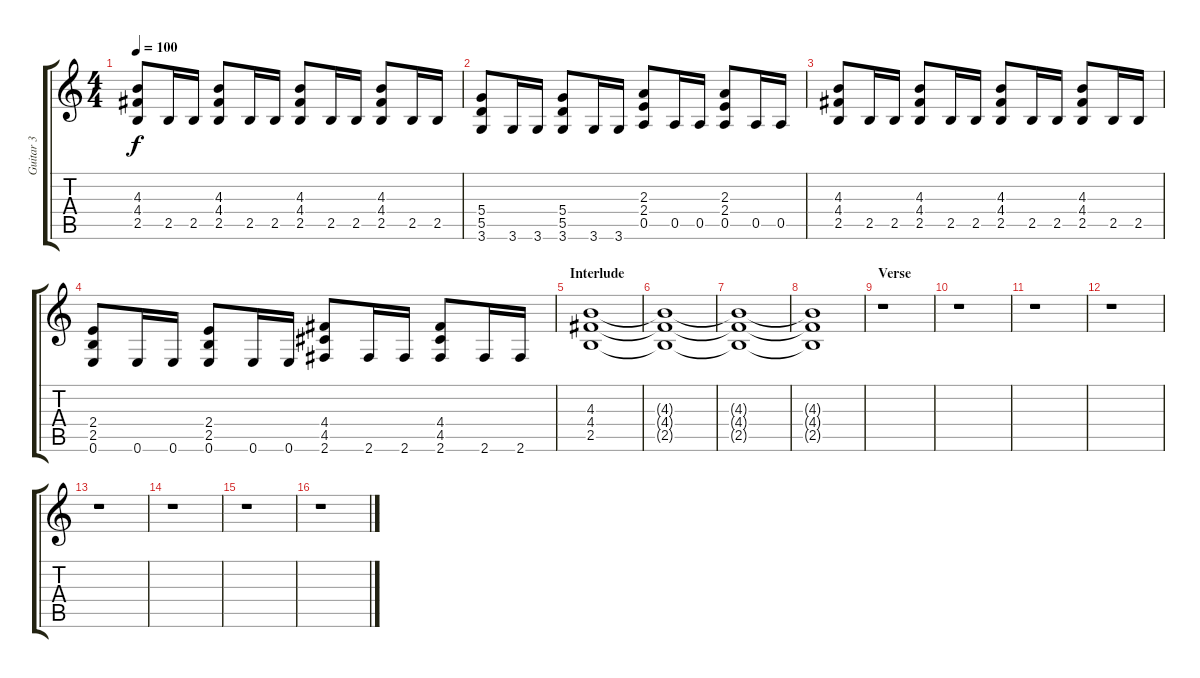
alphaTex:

\track ("Guitar 3" "Guitar 3") {instrument distortionguitar}
\staff {score tabs}
\tuning (E4 B3 G3 D3 A2 E2) {hide}
\ts (4 4)
\tempo 100
\clef g2
\ks c
(4.3 4.4 2.5).8{dy f} 2.5.16 2.5.16 (4.3 4.4 2.5).8 2.5.16 2.5.16 (4.3 4.4 2.5).8 2.5.16 2.5.16 (4.3 4.4 2.5).8 2.5.16 2.5.16 |
(5.4 5.5 3.6).8 3.6.16 3.6.16 (5.4 5.5 3.6).8 3.6.16 3.6.16 (2.3 2.4 0.5).8 0.5.16 0.5.16 (2.3 2.4 0.5).8 0.5.16 0.5.16 |
(4.3 4.4 2.5).8 2.5.16 2.5.16 (4.3 4.4 2.5).8 2.5.16 2.5.16 (4.3 4.4 2.5).8 2.5.16 2.5.16 (4.3 4.4 2.5).8 2.5.16 2.5.16 |
(2.4 2.5 0.6).8 0.6.16 0.6.16 (2.4 2.5 0.6).8 0.6.16 0.6.16 (4.4 4.5 2.6).8 2.6.16 2.6.16 (4.4 4.5 2.6).8 2.6.16 2.6.16 |
\section ("" "Interlude")
(4.3 4.4 2.5).1 |
(4.3{t} 4.4{t} 2.5{t}).1 |
(4.3{t} 4.4{t} 2.5{t}).1 |
(4.3{t} 4.4{t} 2.5{t}).1 |
\section ("" "Verse")
r.1 |
r.1 |
r.1 |
r.1 |
r.1 |
r.1 |
r.1 |
r.1
